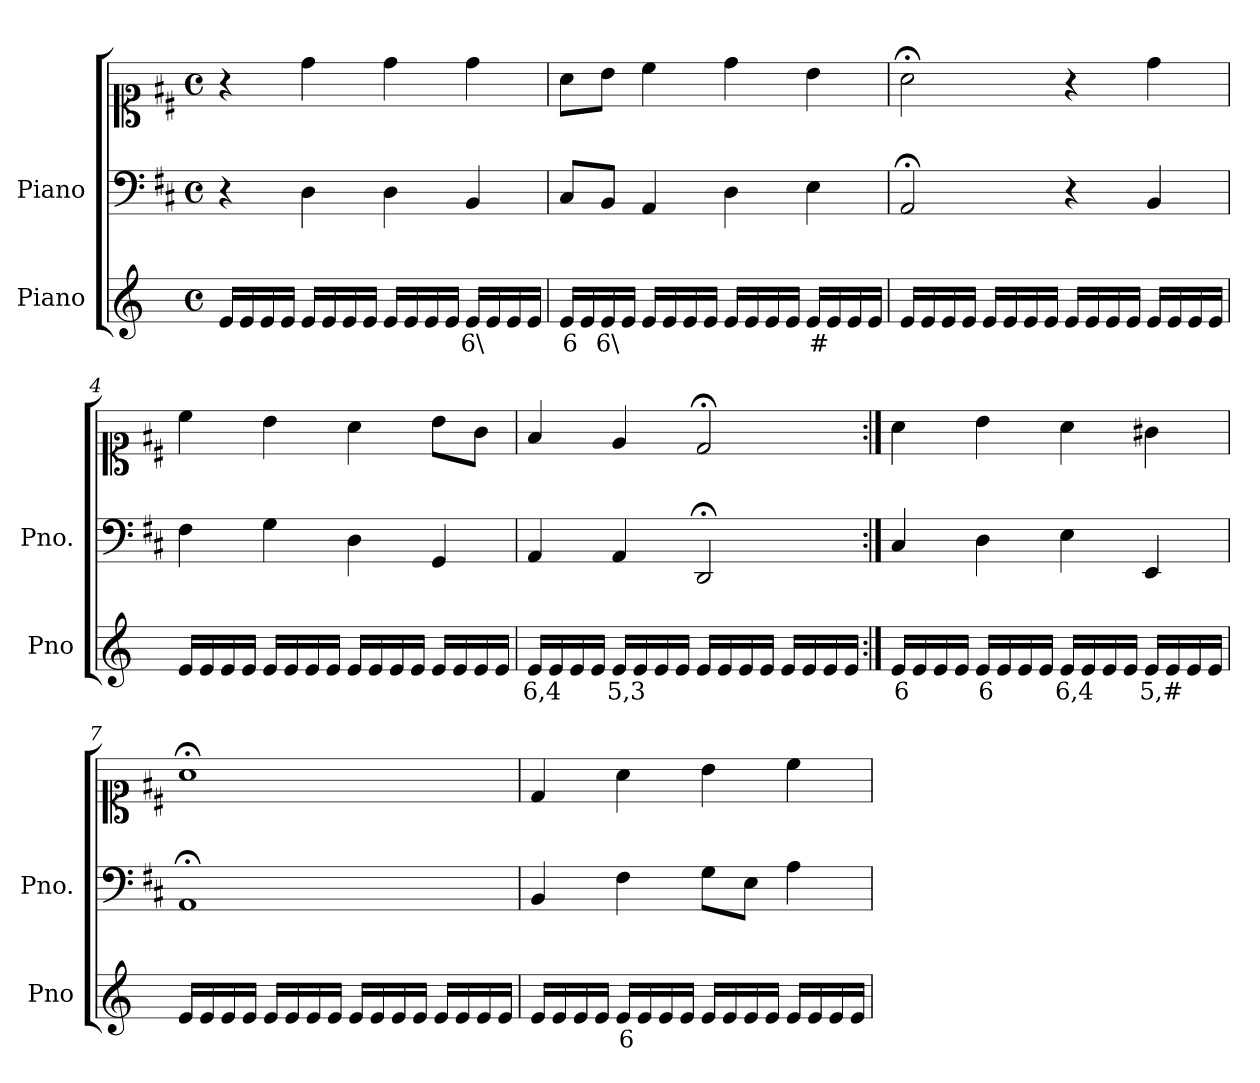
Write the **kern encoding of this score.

**kern	**text	**kern	**kern
*part2	*part2	*part1	*part1
*staff3	*staff3	*staff2	*staff1
*I"Piano	*	*I"Piano	*
*I'Pno	*	*I'Pno.	*
*clefG2	*	*clefF4	*clefC1
*k[]	*	*k[f#c#]	*k[f#c#]
*M4/4	*	*M4/4	*M4/4
*met(c)	*	*met(c)	*met(c)
=1	=1	=1	=1
16e/LL	.	4r	4r
16e/	.	.	.
16e/	.	.	.
16e/JJ	.	.	.
16e/LL	.	4D\	4dd\
16e/	.	.	.
16e/	.	.	.
16e/JJ	.	.	.
16e/LL	.	4D\	4dd\
16e/	.	.	.
16e/	.	.	.
16e/JJ	.	.	.
!	!LO:LY:b	!	!
16e/LL	6\	4BB/	4dd\
16e/	.	.	.
16e/	.	.	.
16e/JJ	.	.	.
=2	=2	=2	=2
!	!LO:LY:b	!	!
16e/LL	6	8C#/L	8a\L
16e/	.	.	.
!	!LO:LY:b	!	!
16e/	6\	8BB/J	8b\J
16e/JJ	.	.	.
16e/LL	.	4AA/	4cc#\
16e/	.	.	.
16e/	.	.	.
16e/JJ	.	.	.
16e/LL	.	4D\	4dd\
16e/	.	.	.
16e/	.	.	.
16e/JJ	.	.	.
!	!LO:LY:b	!	!
16e/LL	#	4E\	4b\
16e/	.	.	.
16e/	.	.	.
16e/JJ	.	.	.
=3	=3	=3	=3
16e/LL	.	2AA;</	2a;<\
16e/	.	.	.
16e/	.	.	.
16e/JJ	.	.	.
16e/LL	.	.	.
16e/	.	.	.
16e/	.	.	.
16e/JJ	.	.	.
16e/LL	.	4r	4r
16e/	.	.	.
16e/	.	.	.
16e/JJ	.	.	.
16e/LL	.	4BB/	4dd\
16e/	.	.	.
16e/	.	.	.
16e/JJ	.	.	.
=4	=4	=4	=4
16e/LL	.	4F#\	4cc#\
16e/	.	.	.
16e/	.	.	.
16e/JJ	.	.	.
16e/LL	.	4G\	4b\
16e/	.	.	.
16e/	.	.	.
16e/JJ	.	.	.
16e/LL	.	4D\	4a\
16e/	.	.	.
16e/	.	.	.
16e/JJ	.	.	.
16e/LL	.	4GG/	8b\L
16e/	.	.	.
16e/	.	.	8g\J
16e/JJ	.	.	.
=5	=5	=5	=5
!	!LO:LY:b	!	!
16e/LL	6,4	4AA/	4f#/
16e/	.	.	.
16e/	.	.	.
16e/JJ	.	.	.
!	!LO:LY:b	!	!
16e/LL	5,3	4AA/	4e/
16e/	.	.	.
16e/	.	.	.
16e/JJ	.	.	.
16e/LL	.	2DD;</	2d;</
16e/	.	.	.
16e/	.	.	.
16e/JJ	.	.	.
16e/LL	.	.	.
16e/	.	.	.
16e/	.	.	.
16e/JJ	.	.	.
=6:|!	=6:|!	=6:|!	=6:|!
!	!LO:LY:b	!	!
16e/LL	6	4C#/	4a\
16e/	.	.	.
16e/	.	.	.
16e/JJ	.	.	.
!	!LO:LY:b	!	!
16e/LL	6	4D\	4b\
16e/	.	.	.
16e/	.	.	.
16e/JJ	.	.	.
!	!LO:LY:b	!	!
16e/LL	6,4	4E\	4a\
16e/	.	.	.
16e/	.	.	.
16e/JJ	.	.	.
!	!LO:LY:b	!	!
16e/LL	5,#	4EE/	4g#X\
16e/	.	.	.
16e/	.	.	.
16e/JJ	.	.	.
=7	=7	=7	=7
16e/LL	.	1AA;<	1a;<
16e/	.	.	.
16e/	.	.	.
16e/JJ	.	.	.
16e/LL	.	.	.
16e/	.	.	.
16e/	.	.	.
16e/JJ	.	.	.
16e/LL	.	.	.
16e/	.	.	.
16e/	.	.	.
16e/JJ	.	.	.
16e/LL	.	.	.
16e/	.	.	.
16e/	.	.	.
16e/JJ	.	.	.
=8	=8	=8	=8
16e/LL	.	4BB/	4d/
16e/	.	.	.
16e/	.	.	.
16e/JJ	.	.	.
!	!LO:LY:b	!	!
16e/LL	6	4F#\	4a\
16e/	.	.	.
16e/	.	.	.
16e/JJ	.	.	.
16e/LL	.	8G\L	4b\
16e/	.	.	.
16e/	.	8E\J	.
16e/JJ	.	.	.
16e/LL	.	4A\	4cc#\
16e/	.	.	.
16e/	.	.	.
16e/JJ	.	.	.
=	=	=	=
*-	*-	*-	*-
